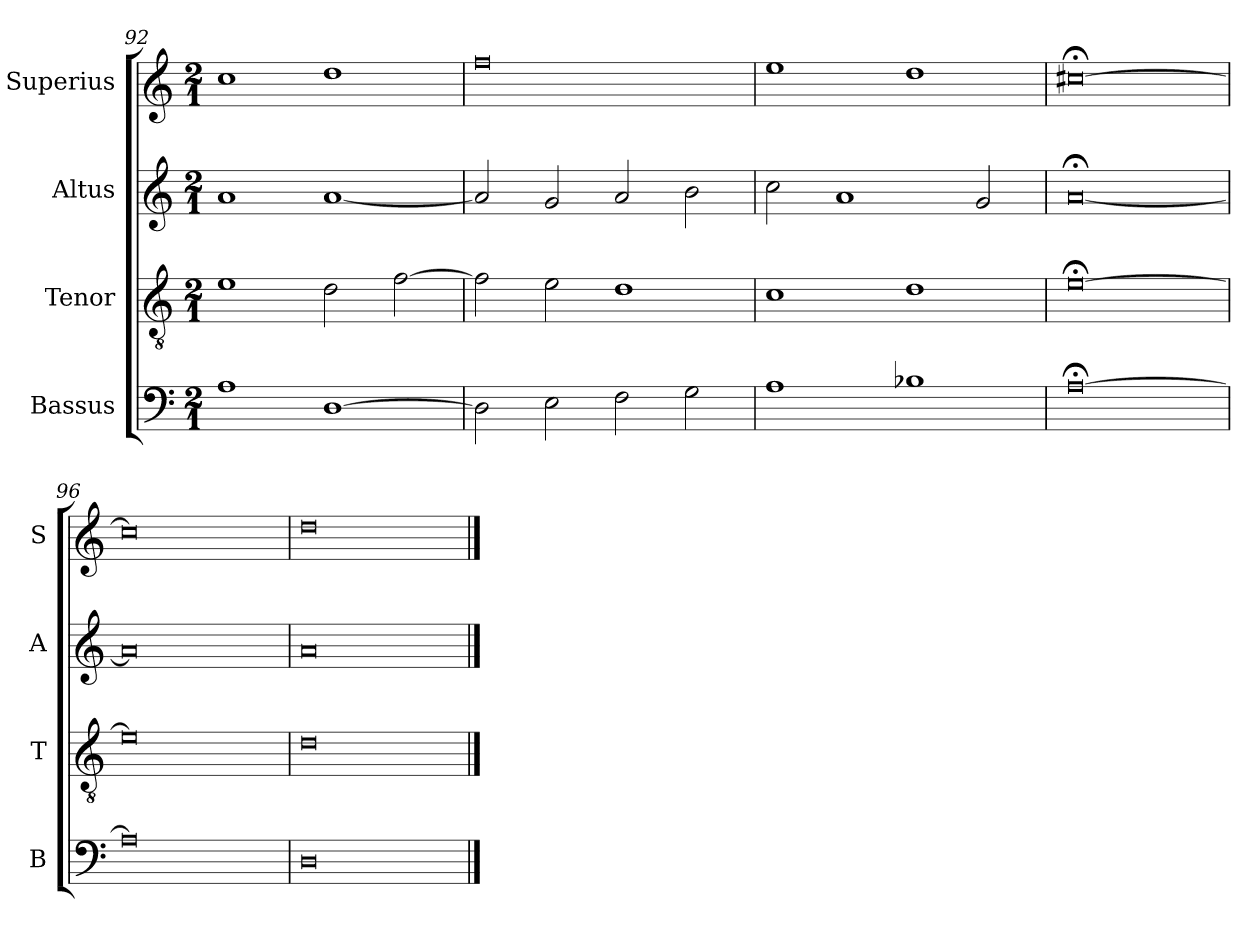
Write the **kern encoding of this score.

**kern	**kern	**kern	**kern
*part4	*part3	*part2	*part1
*staff4	*staff3	*staff2	*staff1
*I"Bassus	*I"Tenor	*I"Altus	*I"Superius
*I'B	*I'T	*I'A	*I'S
*clefF4	*clefGv2	*clefG2	*clefG2
*k[]	*k[]	*k[]	*k[]
*M2/1	*M2/1	*M2/1	*M2/1
=92	=92	=92	=92
1A	1e	1a	1cc
[1D	2d\	[1a	1dd
.	[2f\	.	.
=93	=93	=93	=93
2D\]	2f\]	2a/]	0ff
2E\	2e\	2g/	.
2F\	1d	2a/	.
2G\	.	2b\	.
=94	=94	=94	=94
1A	1c	2cc\	1ee
.	.	1a	.
1B-X	1d	.	1dd
.	.	2g/	.
=95	=95	=95	=95
[0A;<	[0e;<	[0a;<	[0cc#X;<
=96	=96	=96	=96
0A]	0e]	0a]	0cc#]
=97	=97	=97	=97
0D	0d	0a	0dd
==	==	==	==
*-	*-	*-	*-
